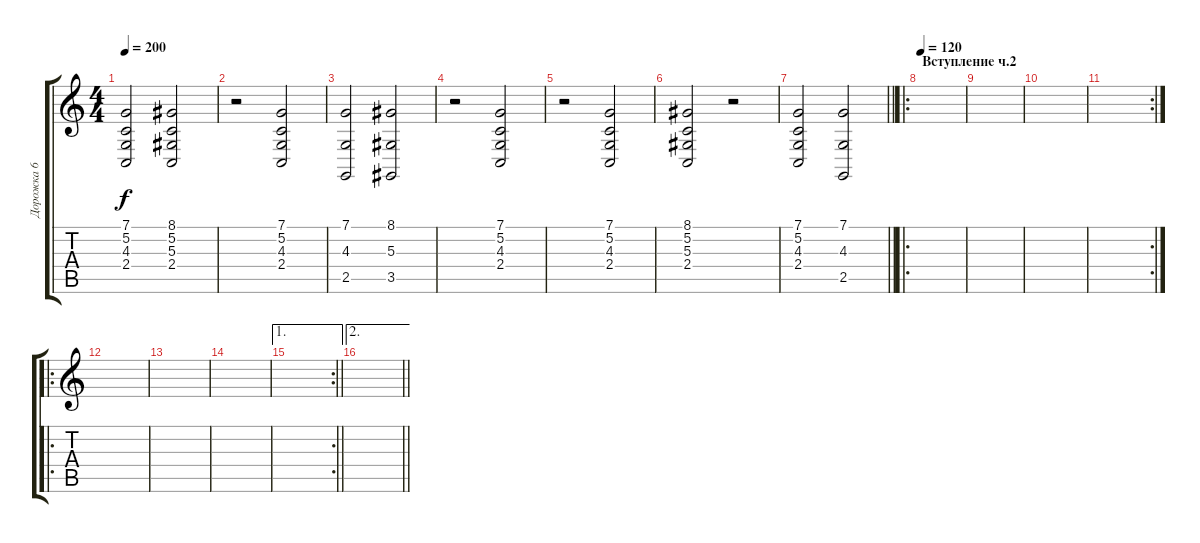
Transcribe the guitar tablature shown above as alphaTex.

\track ("Дорожка 6" "Дорожка 6") {instrument tremolostrings}
\staff {score tabs}
\tuning (C4 G3 Eb3 Bb2 F2 C2) {hide}
\ts (4 4)
\tempo 200
\clef g2
\ks c
(7.1 5.2 4.3 2.4).2{dy f} (8.1 5.2 5.3 2.4).2 |
r.2 (7.1 5.2 4.3 2.4).2 |
(7.1 4.3 2.5).2 (8.1 5.3 3.5).2 |
r.2 (7.1 5.2 4.3 2.4).2 |
r.2 (7.1 5.2 4.3 2.4).2 |
(8.1 5.2 5.3 2.4).2 r.2 |
\barLineRight lightlight
(7.1 5.2 4.3 2.4).2 (7.1 4.3 2.5).2 |
\ro
\section ("" "Вступление ч.2")
\tempo 120
|
|
|
\rc 2
|
\ro
|
|
|
\ae 1
\rc 2
\barLineRight lightlight
|
\ae 2
\barLineRight lightlight
